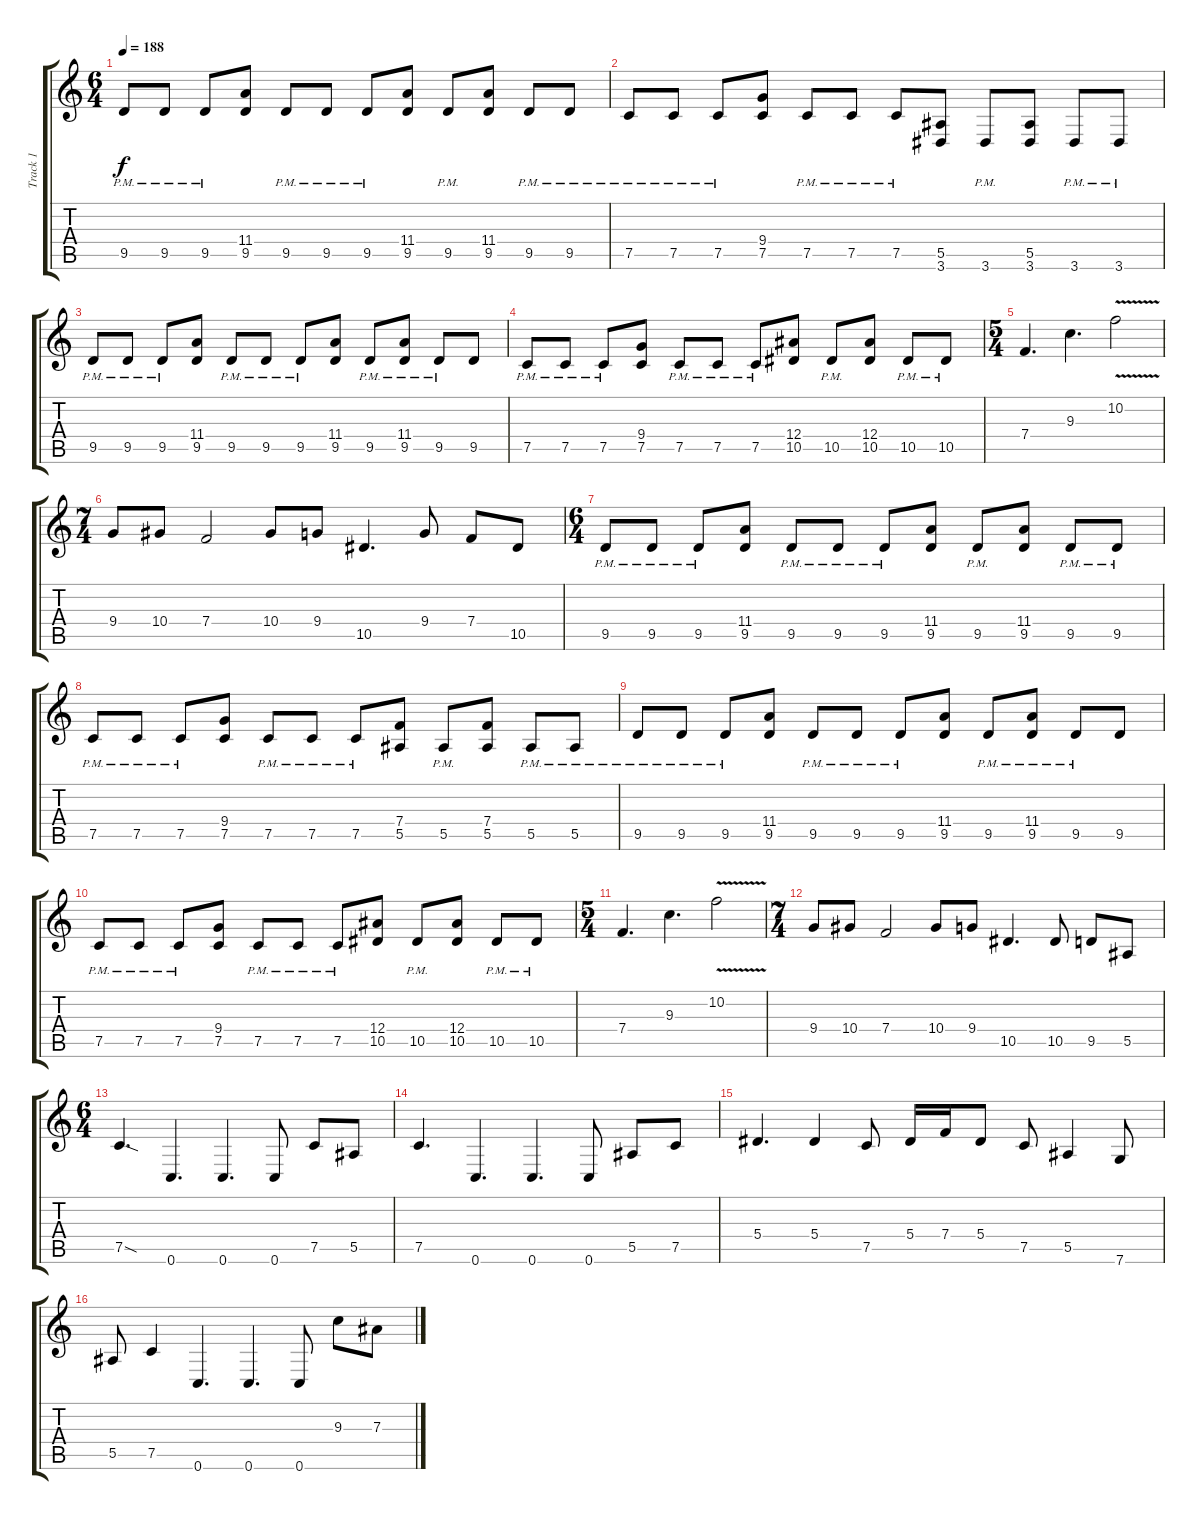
\track ("Track 1" "Track 1") {instrument overdrivenguitar}
\staff {score tabs}
\tuning (C4 G3 Eb3 Bb2 F2 C2) {hide}
\ts (6 4)
\tempo 188
\clef g2
\ks c
9.5{pm}.8{dy f} 9.5{pm}.8 9.5{pm}.8 (11.4 9.5).8 9.5{pm}.8 9.5{pm}.8 9.5{pm}.8 (11.4 9.5).8 9.5{pm}.8 (11.4 9.5).8 9.5{pm}.8 9.5{pm}.8 |
7.5{pm}.8 7.5{pm}.8 7.5{pm}.8 (9.4 7.5).8 7.5{pm}.8 7.5{pm}.8 7.5{pm}.8 (5.5 3.6).8 3.6{pm}.8 (5.5 3.6).8 3.6{pm}.8 3.6{pm}.8 |
9.5{pm}.8 9.5{pm}.8 9.5{pm}.8 (11.4 9.5).8 9.5{pm}.8 9.5{pm}.8 9.5{pm}.8 (11.4 9.5).8 9.5{pm}.8 (11.4 9.5{pm}).8 9.5{pm}.8 9.5.8 |
7.5{pm}.8 7.5{pm}.8 7.5{pm}.8 (9.4 7.5).8 7.5{pm}.8 7.5{pm}.8 7.5{pm}.8 (12.4 10.5).8 10.5{pm}.8 (12.4 10.5).8 10.5{pm}.8 10.5{pm}.8 |
\ts (5 4)
7.4.4{d} 9.3.4{d} 10.2{v}.2 |
\ts (7 4)
9.4.8 10.4.8 7.4.2 10.4.8 9.4.8 10.5.4{d} 9.4.8 7.4.8 10.5.8 |
\ts (6 4)
9.5{pm}.8 9.5{pm}.8 9.5{pm}.8 (11.4 9.5).8 9.5{pm}.8 9.5{pm}.8 9.5{pm}.8 (11.4 9.5).8 9.5{pm}.8 (11.4 9.5).8 9.5{pm}.8 9.5{pm}.8 |
7.5{pm}.8 7.5{pm}.8 7.5{pm}.8 (9.4 7.5).8 7.5{pm}.8 7.5{pm}.8 7.5{pm}.8 (7.4 5.5).8 5.5{pm}.8 (7.4 5.5).8 5.5{pm}.8 5.5{pm}.8 |
9.5{pm}.8 9.5{pm}.8 9.5{pm}.8 (11.4 9.5).8 9.5{pm}.8 9.5{pm}.8 9.5{pm}.8 (11.4 9.5).8 9.5{pm}.8 (11.4 9.5{pm}).8 9.5{pm}.8 9.5.8 |
7.5{pm}.8 7.5{pm}.8 7.5{pm}.8 (9.4 7.5).8 7.5{pm}.8 7.5{pm}.8 7.5{pm}.8 (12.4 10.5).8 10.5{pm}.8 (12.4 10.5).8 10.5{pm}.8 10.5{pm}.8 |
\ts (5 4)
7.4.4{d} 9.3.4{d} 10.2{v}.2 |
\ts (7 4)
9.4.8 10.4.8 7.4.2 10.4.8 9.4.8 10.5.4{d} 10.5.8 9.5.8 5.5.8 |
\ts (6 4)
7.5{sod}.4{d} 0.6.4{d} 0.6.4{d} 0.6.8 7.5.8 5.5.8 |
7.5.4{d} 0.6.4{d} 0.6.4{d} 0.6.8 5.5.8 7.5.8 |
5.4.4{d} 5.4.4 7.5.8 5.4.16 7.4.16 5.4.8 7.5.8 5.5.4 7.6.8 |
5.5.8 7.5.4 0.6.4{d} 0.6.4{d} 0.6.8 9.3.8 7.3.8
